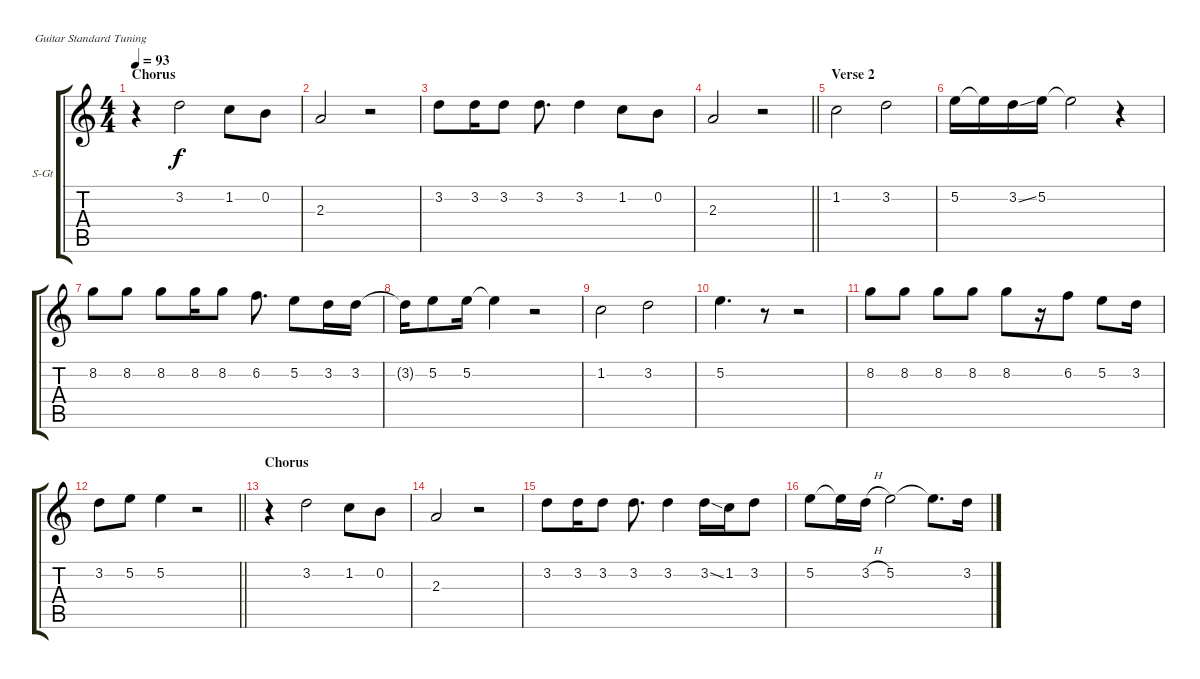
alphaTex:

\bracketExtendMode groupsimilarinstruments
\firstSystemTrackNameOrientation horizontal
\otherSystemsTrackNameOrientation horizontal
\track ("Vocal" "S-Gt") {instrument trombone}
\staff {score tabs}
\tuning (E4 B3 G3 D3 A2 E2)
\displaytranspose 12
\ts (4 4)
\section ("" "Chorus")
\tempo 93
\clef g2
\ks c
r.4{dy f} 3.2.2 1.2.8 0.2.8 |
2.3.2 r.2 |
3.2.8 3.2.16 3.2.8 3.2.8{d} 3.2.4 1.2.8 0.2.8 |
\barLineRight lightlight
2.3.2 r.2 |
\section ("" "Verse 2")
1.2.2 3.2.2 |
5.2.16 5.2{t}.16 3.2{ss}.16 5.2.16 5.2{t}.2 r.4 |
8.2.8 8.2.8 8.2.8 8.2.16 8.2.8 6.2.8{d} 5.2.8 3.2.16 3.2.16 |
3.2{t}.16 5.2.8 5.2.16 5.2{t}.4 r.2 |
1.2.2 3.2.2 |
5.2.4{d} r.8 r.2 |
8.2.8 8.2.8 8.2.8 8.2.8 8.2.8 r.16 6.2.8 5.2.8 3.2.16 |
\barLineRight lightlight
3.2.8 5.2.8 5.2.4 r.2 |
\section ("" "Chorus")
r.4 3.2.2 1.2.8 0.2.8 |
2.3.2 r.2 |
3.2.8 3.2.16 3.2.8 3.2.8{d} 3.2.4 3.2{ss}.16 1.2.16 3.2.8 |
5.2.8 5.2{t}.16 3.2{h}.16 5.2.2 5.2{t}.8{d} 3.2{h}.16
